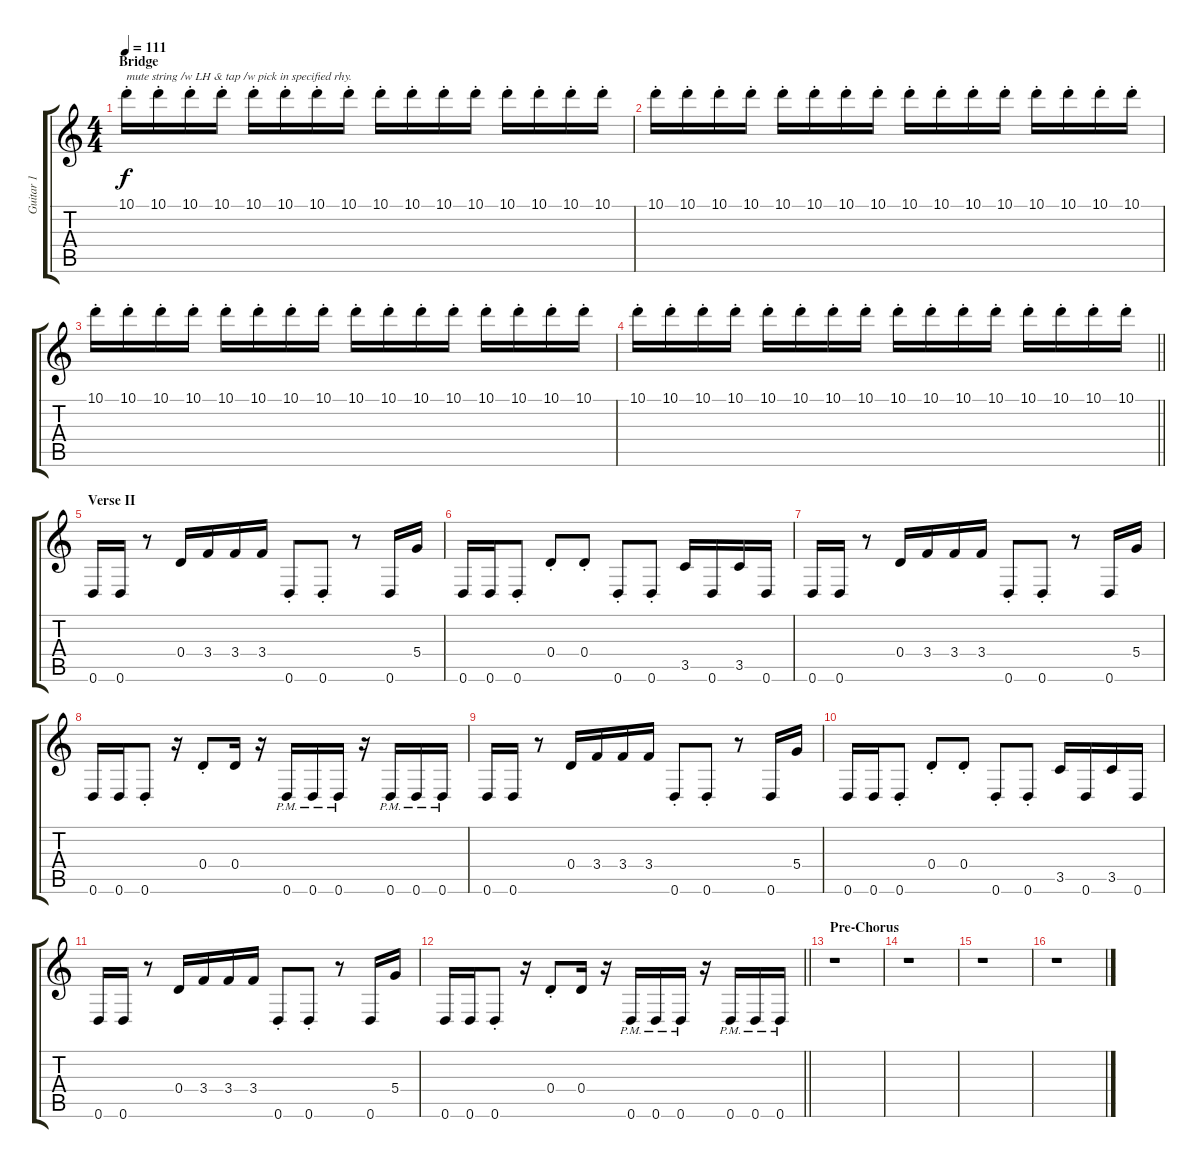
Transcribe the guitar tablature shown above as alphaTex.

\track ("Guitar 1" "Guitar 1") {instrument distortionguitar}
\staff {score tabs}
\tuning (E4 B3 G3 D3 A2 D2) {hide}
\ts (4 4)
\section ("" "Bridge")
\tempo 111
\clef g2
\ks c
10.1{st}.16{txt "mute string /w LH & tap /w pick in specified rhy." dy f} 10.1{st}.16 10.1{st}.16 10.1{st}.16 10.1{st}.16 10.1{st}.16 10.1{st}.16 10.1{st}.16 10.1{st}.16 10.1{st}.16 10.1{st}.16 10.1{st}.16 10.1{st}.16 10.1{st}.16 10.1{st}.16 10.1{st}.16 |
10.1{st}.16 10.1{st}.16 10.1{st}.16 10.1{st}.16 10.1{st}.16 10.1{st}.16 10.1{st}.16 10.1{st}.16 10.1{st}.16 10.1{st}.16 10.1{st}.16 10.1{st}.16 10.1{st}.16 10.1{st}.16 10.1{st}.16 10.1{st}.16 |
10.1{st}.16 10.1{st}.16 10.1{st}.16 10.1{st}.16 10.1{st}.16 10.1{st}.16 10.1{st}.16 10.1{st}.16 10.1{st}.16 10.1{st}.16 10.1{st}.16 10.1{st}.16 10.1{st}.16 10.1{st}.16 10.1{st}.16 10.1{st}.16 |
\barLineRight lightlight
10.1{st}.16 10.1{st}.16 10.1{st}.16 10.1{st}.16 10.1{st}.16 10.1{st}.16 10.1{st}.16 10.1{st}.16 10.1{st}.16 10.1{st}.16 10.1{st}.16 10.1{st}.16 10.1{st}.16 10.1{st}.16 10.1{st}.16 10.1{st}.16 |
\section ("" "Verse II")
0.6.16 0.6.16 r.8 0.4.16 3.4.16 3.4.16 3.4.16 0.6{st}.8 0.6{st}.8 r.8 0.6.16 5.4.16 |
0.6.16 0.6.16 0.6{st}.8 0.4{st}.8 0.4{st}.8 0.6{st}.8 0.6{st}.8 3.5.16 0.6.16 3.5.16 0.6.16 |
0.6.16 0.6.16 r.8 0.4.16 3.4.16 3.4.16 3.4.16 0.6{st}.8 0.6{st}.8 r.8 0.6.16 5.4.16 |
0.6.16 0.6.16 0.6{st}.8 r.16 0.4{st}.8 0.4.16 r.16 0.6{pm}.16 0.6{pm}.16 0.6{pm}.16 r.16 0.6{pm}.16 0.6{pm}.16 0.6{pm}.16 |
0.6.16 0.6.16 r.8 0.4.16 3.4.16 3.4.16 3.4.16 0.6{st}.8 0.6{st}.8 r.8 0.6.16 5.4.16 |
0.6.16 0.6.16 0.6{st}.8 0.4{st}.8 0.4{st}.8 0.6{st}.8 0.6{st}.8 3.5.16 0.6.16 3.5.16 0.6.16 |
0.6.16 0.6.16 r.8 0.4.16 3.4.16 3.4.16 3.4.16 0.6{st}.8 0.6{st}.8 r.8 0.6.16 5.4.16 |
\barLineRight lightlight
0.6.16 0.6.16 0.6{st}.8 r.16 0.4{st}.8 0.4.16 r.16 0.6{pm}.16 0.6{pm}.16 0.6{pm}.16 r.16 0.6{pm}.16 0.6{pm}.16 0.6{pm}.16 |
\section ("" "Pre-Chorus ")
r.1 |
r.1 |
r.1 |
r.1
